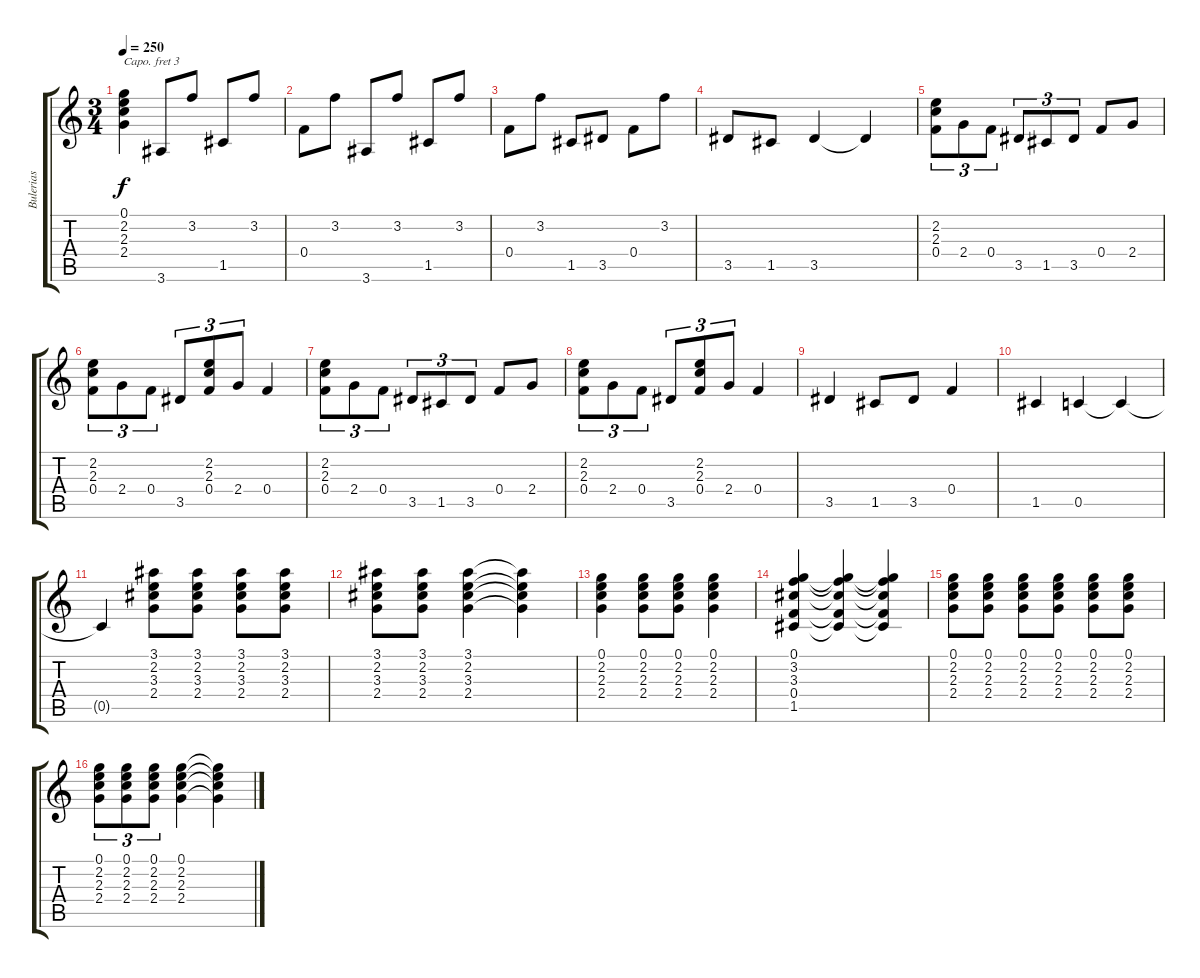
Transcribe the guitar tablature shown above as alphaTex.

\track ("Bulerias" "Bulerias") {instrument acousticguitarnylon}
\staff {score tabs}
\capo 3
\tuning (E4 B3 G3 D3 A2 E2) {hide}
\ts (3 4)
\tempo 250
\clef g2
\ks c
(0.1{t} 2.2{t} 2.3{t} 2.4{t}).4{dy f} 3.6.8 3.2.8 1.5.8 3.2.8 |
0.4.8 3.2.8 3.6.8 3.2.8 1.5.8 3.2.8 |
0.4.8 3.2.8 1.5.8 3.5.8 0.4.8 3.2.8 |
3.5.8 1.5.8 3.5.4 3.5{t}.4 |
(2.2 2.3 0.4).8{tu (3 2)} 2.4.8{tu (3 2)} 0.4.8{tu (3 2)} 3.5.8{tu (3 2)} 1.5.8{tu (3 2)} 3.5.8{tu (3 2)} 0.4.8 2.4.8 |
(2.2 2.3 0.4).8{tu (3 2)} 2.4.8{tu (3 2)} 0.4.8{tu (3 2)} 3.5.8{tu (3 2)} (2.2 2.3 0.4).8{tu (3 2)} 2.4.8{tu (3 2)} 0.4.4 |
(2.2 2.3 0.4).8{tu (3 2)} 2.4.8{tu (3 2)} 0.4.8{tu (3 2)} 3.5.8{tu (3 2)} 1.5.8{tu (3 2)} 3.5.8{tu (3 2)} 0.4.8 2.4.8 |
(2.2 2.3 0.4).8{tu (3 2)} 2.4.8{tu (3 2)} 0.4.8{tu (3 2)} 3.5.8{tu (3 2)} (2.2 2.3 0.4).8{tu (3 2)} 2.4.8{tu (3 2)} 0.4.4 |
3.5.4 1.5.8 3.5.8 0.4.4 |
1.5.4 0.5.4 0.5{t}.4 |
0.5{t}.4 (3.1 2.2 3.3 2.4).8 (3.1 2.2 3.3 2.4).8 (3.1 2.2 3.3 2.4).8 (3.1 2.2 3.3 2.4).8 |
(3.1 2.2 3.3 2.4).8 (3.1 2.2 3.3 2.4).8 (3.1 2.2 3.3 2.4).4 (3.1{t} 2.2{t} 3.3{t} 2.4{t}).4 |
(0.1 2.2 2.3 2.4).4 (0.1 2.2 2.3 2.4).8 (0.1 2.2 2.3 2.4).8 (0.1 2.2 2.3 2.4).4 |
(0.1 3.2 3.3 0.4 1.5).4 (0.1{t} 3.2{t} 3.3{t} 0.4{t} 1.5{t}).4 (0.1{t} 3.2{t} 3.3{t} 0.4{t} 1.5{t}).4 |
(0.1 2.2 2.3 2.4).8 (0.1 2.2 2.3 2.4).8 (0.1 2.2 2.3 2.4).8 (0.1 2.2 2.3 2.4).8 (0.1 2.2 2.3 2.4).8 (0.1 2.2 2.3 2.4).8 |
(0.1 2.2 2.3 2.4).8{tu (3 2)} (0.1 2.2 2.3 2.4).8{tu (3 2)} (0.1 2.2 2.3 2.4).8{tu (3 2)} (0.1 2.2 2.3 2.4).4 (0.1{t} 2.2{t} 2.3{t} 2.4{t}).4
